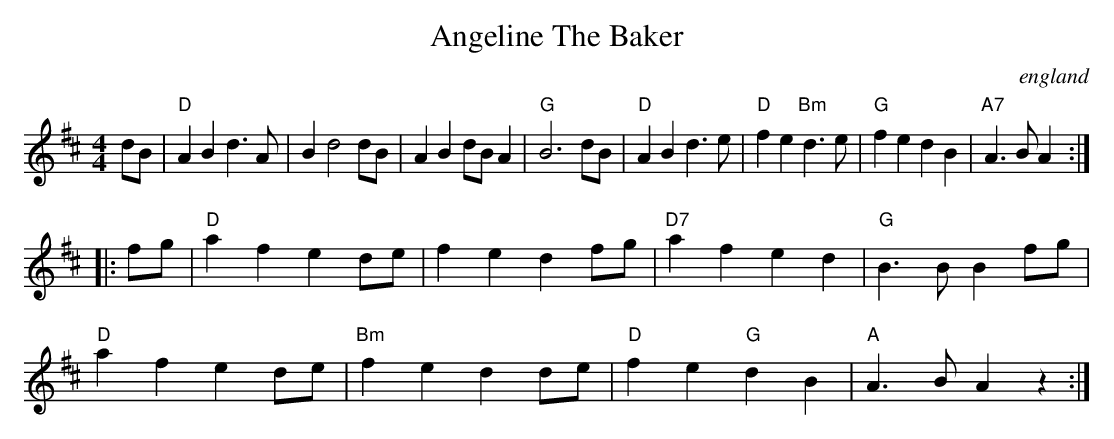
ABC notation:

X:1
T:Angeline The Baker
O:england
M:4/4
L:1/4
K:D
d/2B/2|"D"AB d3/2A/2|Bd2d/2B/2|AB d/2B/2A|"G"B3d/2B/2|"D"AB d3/2e/2|\
"D"fe "Bm"d3/2e/2|"G"fe dB|"A7"A3/2B/2 A::
f/2g/2|"D"af ed/2e/2|fe df/2g/2|"D7"af ed|"G"B3/2B/2 Bf/2g/2|
"D"af ed/2e/2|"Bm"fe dd/2e/2|"D"fe "G"dB|"A"A3/2B/2 Az:|
